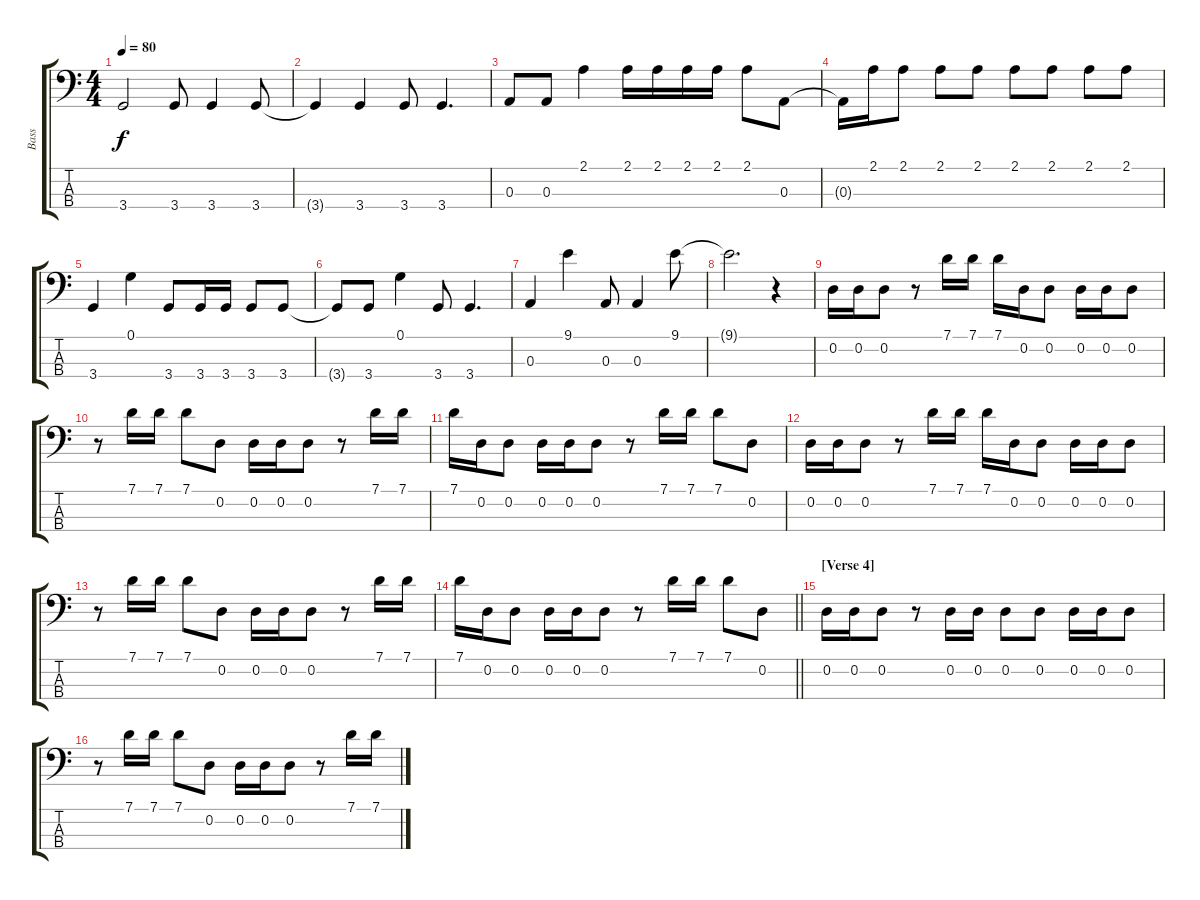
\track ("Bass " "Bass ") {instrument electricbassfinger}
\staff {score tabs}
\tuning (G2 D2 A1 E1) {hide}
\ts (4 4)
\tempo 80
\clef f4
\ks c
3.4.2{dy f} 3.4.8 3.4.4 3.4.8 |
3.4{t}.4 3.4.4 3.4.8 3.4.4{d} |
0.3.8 0.3.8 2.1.4 2.1.16 2.1.16 2.1.16 2.1.16 2.1.8 0.3.8 |
0.3{t}.16 2.1.16 2.1.8 2.1.8 2.1.8 2.1.8 2.1.8 2.1.8 2.1.8 |
3.4.4 0.1.4 3.4.8 3.4.16 3.4.16 3.4.8 3.4.8 |
3.4{t}.8 3.4.8 0.1.4 3.4.8 3.4.4{d} |
0.3.4 9.1.4 0.3.8 0.3.4 9.1.8 |
9.1{t}.2{d} r.4 |
0.2.16 0.2.16 0.2.8 r.8 7.1.16 7.1.16 7.1.16 0.2.16 0.2.8 0.2.16 0.2.16 0.2.8 |
r.8 7.1.16 7.1.16 7.1.8 0.2.8 0.2.16 0.2.16 0.2.8 r.8 7.1.16 7.1.16 |
7.1.16 0.2.16 0.2.8 0.2.16 0.2.16 0.2.8 r.8 7.1.16 7.1.16 7.1.8 0.2.8 |
0.2.16 0.2.16 0.2.8 r.8 7.1.16 7.1.16 7.1.16 0.2.16 0.2.8 0.2.16 0.2.16 0.2.8 |
r.8 7.1.16 7.1.16 7.1.8 0.2.8 0.2.16 0.2.16 0.2.8 r.8 7.1.16 7.1.16 |
\barLineRight lightlight
7.1.16 0.2.16 0.2.8 0.2.16 0.2.16 0.2.8 r.8 7.1.16 7.1.16 7.1.8 0.2.8 |
\section ("" "[Verse 4]")
0.2.16 0.2.16 0.2.8 r.8 0.2.16 0.2.16 0.2.8 0.2.8 0.2.16 0.2.16 0.2.8 |
r.8 7.1.16 7.1.16 7.1.8 0.2.8 0.2.16 0.2.16 0.2.8 r.8 7.1.16 7.1.16
